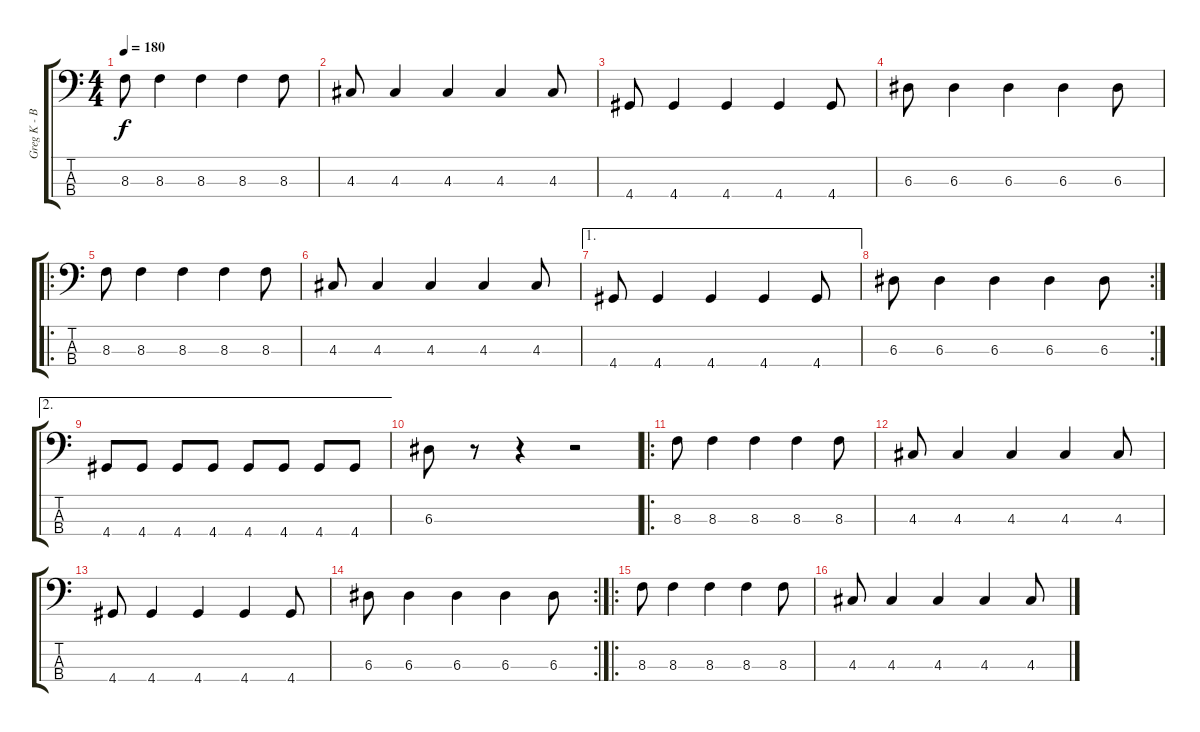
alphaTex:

\track ("Greg K - Bass" "Greg K - B") {instrument electricbasspick}
\staff {score tabs}
\tuning (G2 D2 A1 E1) {hide}
\ts (4 4)
\tempo 180
\clef f4
\ks c
8.3.8{dy f} 8.3.4 8.3.4 8.3.4 8.3.8 |
4.3.8 4.3.4 4.3.4 4.3.4 4.3.8 |
4.4.8 4.4.4 4.4.4 4.4.4 4.4.8 |
6.3.8 6.3.4 6.3.4 6.3.4 6.3.8 |
\ro
8.3.8 8.3.4 8.3.4 8.3.4 8.3.8 |
4.3.8 4.3.4 4.3.4 4.3.4 4.3.8 |
\ae 1
4.4.8 4.4.4 4.4.4 4.4.4 4.4.8 |
\rc 2
6.3.8 6.3.4 6.3.4 6.3.4 6.3.8 |
\ae 2
4.4.8 4.4.8 4.4.8 4.4.8 4.4.8 4.4.8 4.4.8 4.4.8 |
6.3.8 r.8 r.4 r.2 |
\ro
8.3.8 8.3.4 8.3.4 8.3.4 8.3.8 |
4.3.8 4.3.4 4.3.4 4.3.4 4.3.8 |
4.4.8 4.4.4 4.4.4 4.4.4 4.4.8 |
\rc 2
6.3.8 6.3.4 6.3.4 6.3.4 6.3.8 |
\ro
8.3.8 8.3.4 8.3.4 8.3.4 8.3.8 |
4.3.8 4.3.4 4.3.4 4.3.4 4.3.8
